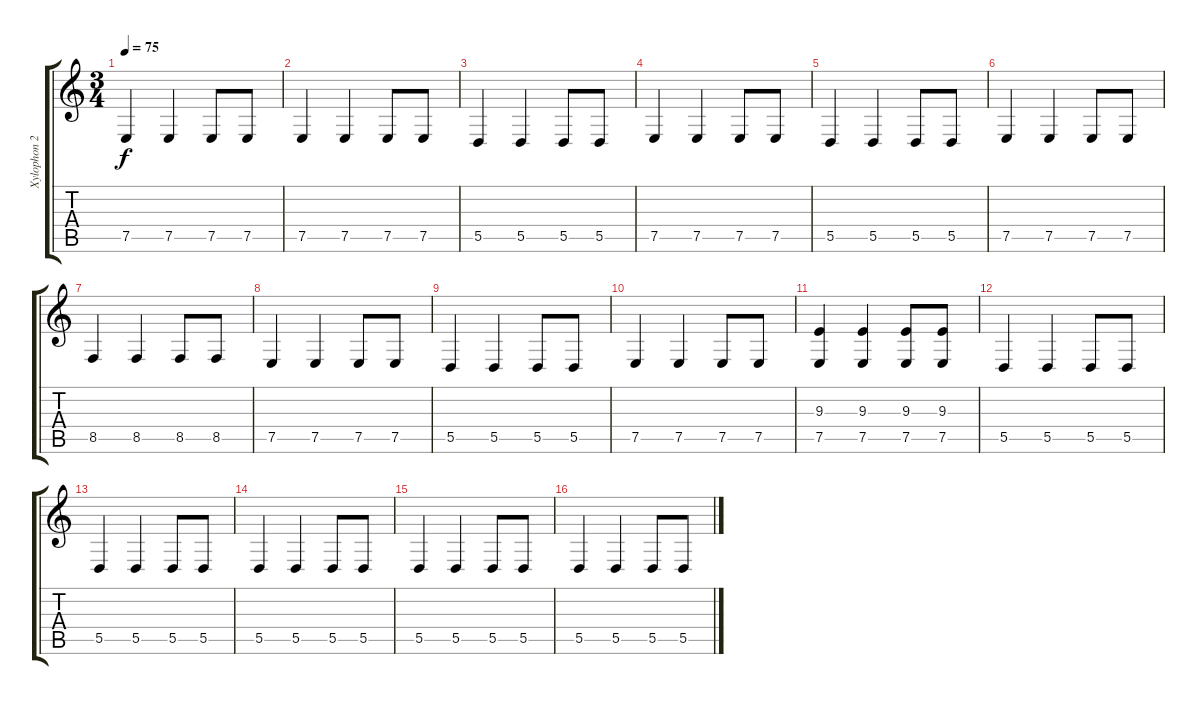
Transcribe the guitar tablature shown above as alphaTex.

\track ("Xylophon 2" "Xylophon 2") {instrument timpani}
\staff {score tabs}
\tuning (E4 B3 G3 D3 A2 E2) {hide}
\ts (3 4)
\tempo 75
\clef g2
\ks c
7.5.4{dy f} 7.5.4 7.5.8 7.5.8 |
7.5.4 7.5.4 7.5.8 7.5.8 |
5.5.4 5.5.4 5.5.8 5.5.8 |
7.5.4 7.5.4 7.5.8 7.5.8 |
5.5.4 5.5.4 5.5.8 5.5.8 |
7.5.4 7.5.4 7.5.8 7.5.8 |
8.5.4 8.5.4 8.5.8 8.5.8 |
7.5.4 7.5.4 7.5.8 7.5.8 |
5.5.4 5.5.4 5.5.8 5.5.8 |
7.5.4 7.5.4 7.5.8 7.5.8 |
(9.3 7.5).4 (9.3 7.5).4 (9.3 7.5).8 (9.3 7.5).8 |
5.5.4 5.5.4 5.5.8 5.5.8 |
5.5.4 5.5.4 5.5.8 5.5.8 |
5.5.4 5.5.4 5.5.8 5.5.8 |
5.5.4 5.5.4 5.5.8 5.5.8 |
5.5.4 5.5.4 5.5.8 5.5.8
